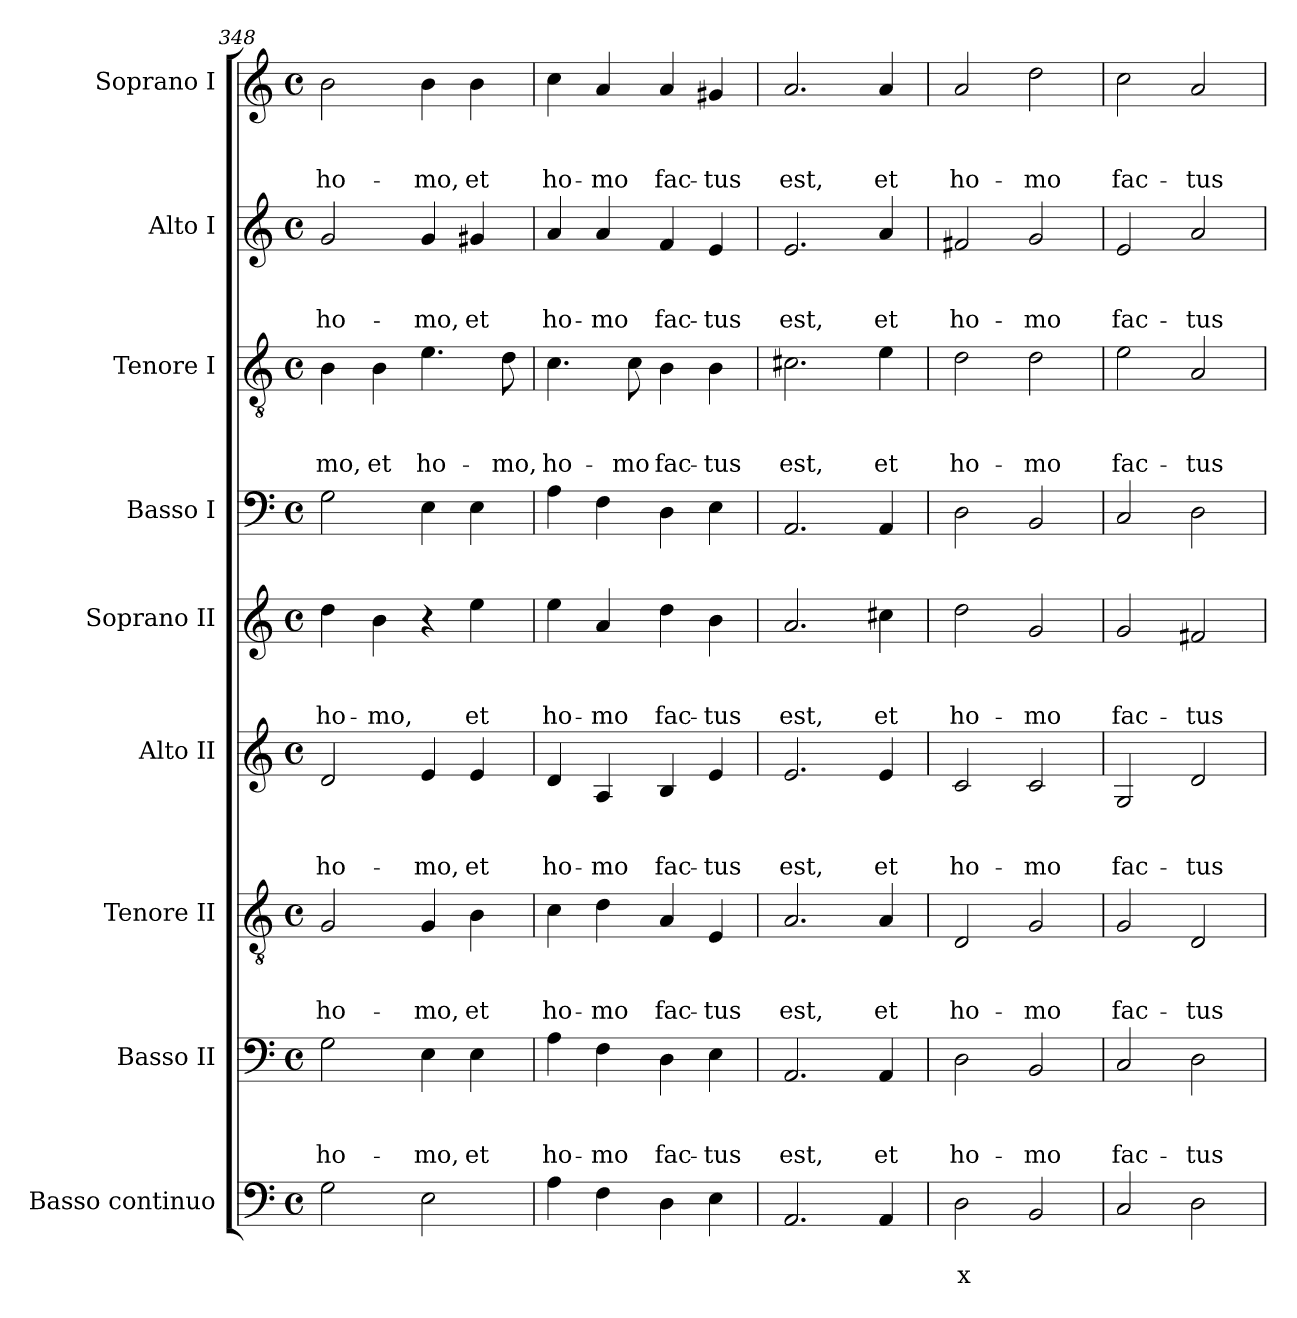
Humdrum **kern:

**kern	**text	**text	**kern	**text	**text	**text	**kern	**text	**text	**text	**kern	**text	**text	**text	**kern	**text	**text	**text	**kern	**kern	**text	**text	**text	**kern	**text	**text	**text	**kern	**text	**text	**text
*part9	*part9	*part9	*part8	*part8	*part8	*part8	*part7	*part7	*part7	*part7	*part6	*part6	*part6	*part6	*part5	*part5	*part5	*part5	*part4	*part3	*part3	*part3	*part3	*part2	*part2	*part2	*part2	*part1	*part1	*part1	*part1
*staff9	*staff9	*staff9	*staff8	*staff8	*staff8	*staff8	*staff7	*staff7	*staff7	*staff7	*staff6	*staff6	*staff6	*staff6	*staff5	*staff5	*staff5	*staff5	*staff4	*staff3	*staff3	*staff3	*staff3	*staff2	*staff2	*staff2	*staff2	*staff1	*staff1	*staff1	*staff1
*I"Basso continuo	*	*	*I"Basso II	*	*	*	*I"Tenore II	*	*	*	*I"Alto II	*	*	*	*I"Soprano II	*	*	*	*I"Basso I	*I"Tenore I	*	*	*	*I"Alto I	*	*	*	*I"Soprano I	*	*	*
*I'BC	*	*	*I'B 2	*	*	*	*I'T 2	*	*	*	*I'A 2	*	*	*	*I'S 2	*	*	*	*I'B 1	*I'T 1	*	*	*	*I'A 1	*	*	*	*I'S 1	*	*	*
!!LO:PB:g=z
*clefF4	*	*	*clefF4	*	*	*	*clefGv2	*	*	*	*clefG2	*	*	*	*clefG2	*	*	*	*clefF4	*clefGv2	*	*	*	*clefG2	*	*	*	*clefG2	*	*	*
*k[]	*	*	*k[]	*	*	*	*k[]	*	*	*	*k[]	*	*	*	*k[]	*	*	*	*k[]	*k[]	*	*	*	*k[]	*	*	*	*k[]	*	*	*
*C:	*	*	*C:	*	*	*	*C:	*	*	*	*C:	*	*	*	*C:	*	*	*	*C:	*C:	*	*	*	*C:	*	*	*	*C:	*	*	*
*M4/4	*	*	*M4/4	*	*	*	*M4/4	*	*	*	*M4/4	*	*	*	*M4/4	*	*	*	*M4/4	*M4/4	*	*	*	*M4/4	*	*	*	*M4/4	*	*	*
*met(c)	*	*	*met(c)	*	*	*	*met(c)	*	*	*	*met(c)	*	*	*	*met(c)	*	*	*	*met(c)	*met(c)	*	*	*	*met(c)	*	*	*	*met(c)	*	*	*
=348	=348	=348	=348	=348	=348	=348	=348	=348	=348	=348	=348	=348	=348	=348	=348	=348	=348	=348	=348	=348	=348	=348	=348	=348	=348	=348	=348	=348	=348	=348	=348
!	!	!	!	!	!	!LO:LY:b	!	!	!	!LO:LY:b	!	!	!	!LO:LY:b	!	!	!	!LO:LY:b	!	!	!	!	!LO:LY:b	!	!	!	!LO:LY:b	!	!	!	!LO:LY:b
2G\	.	.	2G\	.	.	ho-	2G/	.	.	ho-	2d/	.	.	ho-	4dd\	.	.	ho-	2G\	4B\	.	.	-mo,	2g/	.	.	ho-	2b\	.	.	ho-
!	!	!	!	!	!	!	!	!	!	!	!	!	!	!	!	!	!	!LO:LY:b	!	!	!	!	!LO:LY:b	!	!	!	!	!	!	!	!
.	.	.	.	.	.	.	.	.	.	.	.	.	.	.	4b\	.	.	-mo,	.	4B\	.	.	et	.	.	.	.	.	.	.	.
!	!	!	!	!	!	!LO:LY:b	!	!	!	!LO:LY:b	!	!	!	!LO:LY:b	!	!	!	!	!	!	!	!	!LO:LY:b	!	!	!	!LO:LY:b	!	!	!	!LO:LY:b
2E\	.	.	4E\	.	.	-mo,	4G/	.	.	-mo,	4e/	.	.	-mo,	4r	.	.	.	4E\	4.e\	.	.	ho-	4g/	.	.	-mo,	4b\	.	.	-mo,
!	!	!	!	!	!	!LO:LY:b	!	!	!	!LO:LY:b	!	!	!	!LO:LY:b	!	!	!	!LO:LY:b	!	!	!	!	!	!	!	!	!LO:LY:b	!	!	!	!LO:LY:b
.	.	.	4E\	.	.	et	4B\	.	.	et	4e/	.	.	et	4ee\	.	.	et	4E\	.	.	.	.	4g#X/	.	.	et	4b\	.	.	et
!	!	!	!	!	!	!	!	!	!	!	!	!	!	!	!	!	!	!	!	!	!	!	!LO:LY:b	!	!	!	!	!	!	!	!
.	.	.	.	.	.	.	.	.	.	.	.	.	.	.	.	.	.	.	.	8d\	.	.	-mo,	.	.	.	.	.	.	.	.
=349	=349	=349	=349	=349	=349	=349	=349	=349	=349	=349	=349	=349	=349	=349	=349	=349	=349	=349	=349	=349	=349	=349	=349	=349	=349	=349	=349	=349	=349	=349	=349
!	!	!	!	!	!	!LO:LY:b	!	!	!	!LO:LY:b	!	!	!	!LO:LY:b	!	!	!	!LO:LY:b	!	!	!	!	!LO:LY:b	!	!	!	!LO:LY:b	!	!	!	!LO:LY:b
4A\	.	.	4A\	.	.	ho-	4c\	.	.	ho-	4d/	.	.	ho-	4ee\	.	.	ho-	4A\	4.c\	.	.	ho-	4a/	.	.	ho-	4cc\	.	.	ho-
!	!	!	!	!	!	!LO:LY:b	!	!	!	!LO:LY:b	!	!	!	!LO:LY:b	!	!	!	!LO:LY:b	!	!	!	!	!	!	!	!	!LO:LY:b	!	!	!	!LO:LY:b
4F\	.	.	4F\	.	.	-mo	4d\	.	.	-mo	4A/	.	.	-mo	4a/	.	.	-mo	4F\	.	.	.	.	4a/	.	.	-mo	4a/	.	.	-mo
!	!	!	!	!	!	!	!	!	!	!	!	!	!	!	!	!	!	!	!	!	!	!	!LO:LY:b	!	!	!	!	!	!	!	!
.	.	.	.	.	.	.	.	.	.	.	.	.	.	.	.	.	.	.	.	8c\	.	.	-mo	.	.	.	.	.	.	.	.
!	!	!	!	!	!	!LO:LY:b	!	!	!	!LO:LY:b	!	!	!	!LO:LY:b	!	!	!	!LO:LY:b	!	!	!	!	!LO:LY:b	!	!	!	!LO:LY:b	!	!	!	!LO:LY:b
4D\	.	.	4D\	.	.	fac-	4A/	.	.	fac-	4B/	.	.	fac-	4dd\	.	.	fac-	4D\	4B\	.	.	fac-	4f/	.	.	fac-	4a/	.	.	fac-
!	!	!	!	!	!	!LO:LY:b	!	!	!	!LO:LY:b	!	!	!	!LO:LY:b	!	!	!	!LO:LY:b	!	!	!	!	!LO:LY:b	!	!	!	!LO:LY:b	!	!	!	!LO:LY:b
4E\	.	.	4E\	.	.	-tus	4E/	.	.	-tus	4e/	.	.	-tus	4b\	.	.	-tus	4E\	4B\	.	.	-tus	4e/	.	.	-tus	4g#X/	.	.	-tus
=350	=350	=350	=350	=350	=350	=350	=350	=350	=350	=350	=350	=350	=350	=350	=350	=350	=350	=350	=350	=350	=350	=350	=350	=350	=350	=350	=350	=350	=350	=350	=350
!	!	!	!	!	!	!LO:LY:b	!	!	!	!LO:LY:b	!	!	!	!LO:LY:b	!	!	!	!LO:LY:b	!	!	!	!	!LO:LY:b	!	!	!	!LO:LY:b	!	!	!	!LO:LY:b
2.AA/	.	.	2.AA/	.	.	est,	2.A/	.	.	est,	2.e/	.	.	est,	2.a/	.	.	est,	2.AA/	2.c#X\	.	.	est,	2.e/	.	.	est,	2.a/	.	.	est,
!	!	!	!	!	!	!LO:LY:b	!	!	!	!LO:LY:b	!	!	!	!LO:LY:b	!	!	!	!LO:LY:b	!	!	!	!	!LO:LY:b	!	!	!	!LO:LY:b	!	!	!	!LO:LY:b
4AA/	.	.	4AA/	.	.	et	4A/	.	.	et	4e/	.	.	et	4cc#X\	.	.	et	4AA/	4e\	.	.	et	4a/	.	.	et	4a/	.	.	et
=351	=351	=351	=351	=351	=351	=351	=351	=351	=351	=351	=351	=351	=351	=351	=351	=351	=351	=351	=351	=351	=351	=351	=351	=351	=351	=351	=351	=351	=351	=351	=351
!	!	!LO:LY:b	!	!	!	!LO:LY:b	!	!	!	!LO:LY:b	!	!	!	!LO:LY:b	!	!	!	!LO:LY:b	!	!	!	!	!LO:LY:b	!	!	!	!LO:LY:b	!	!	!	!LO:LY:b
2D\	.	x	2D\	.	.	ho-	2D/	.	.	ho-	2c/	.	.	ho-	2dd\	.	.	ho-	2D\	2d\	.	.	ho-	2f#X/	.	.	ho-	2a/	.	.	ho-
!	!	!	!	!	!	!LO:LY:b	!	!	!	!LO:LY:b	!	!	!	!LO:LY:b	!	!	!	!LO:LY:b	!	!	!	!	!LO:LY:b	!	!	!	!LO:LY:b	!	!	!	!LO:LY:b
2BB/	.	.	2BB/	.	.	-mo	2G/	.	.	-mo	2c/	.	.	-mo	2g/	.	.	-mo	2BB/	2d\	.	.	-mo	2g/	.	.	-mo	2dd\	.	.	-mo
=352	=352	=352	=352	=352	=352	=352	=352	=352	=352	=352	=352	=352	=352	=352	=352	=352	=352	=352	=352	=352	=352	=352	=352	=352	=352	=352	=352	=352	=352	=352	=352
!	!	!	!	!	!	!LO:LY:b	!	!	!	!LO:LY:b	!	!	!	!LO:LY:b	!	!	!	!LO:LY:b	!	!	!	!	!LO:LY:b	!	!	!	!LO:LY:b	!	!	!	!LO:LY:b
2C/	.	.	2C/	.	.	fac-	2G/	.	.	fac-	2G/	.	.	fac-	2g/	.	.	fac-	2C/	2e\	.	.	fac-	2e/	.	.	fac-	2cc\	.	.	fac-
!	!	!	!	!	!	!LO:LY:b	!	!	!	!LO:LY:b	!	!	!	!LO:LY:b	!	!	!	!LO:LY:b	!	!	!	!	!LO:LY:b	!	!	!	!LO:LY:b	!	!	!	!LO:LY:b
2D\	.	.	2D\	.	.	-tus	2D/	.	.	-tus	2d/	.	.	-tus	2f#X/	.	.	-tus	2D\	2A/	.	.	-tus	2a/	.	.	-tus	2a/	.	.	-tus
=	=	=	=	=	=	=	=	=	=	=	=	=	=	=	=	=	=	=	=	=	=	=	=	=	=	=	=	=	=	=	=
*-	*-	*-	*-	*-	*-	*-	*-	*-	*-	*-	*-	*-	*-	*-	*-	*-	*-	*-	*-	*-	*-	*-	*-	*-	*-	*-	*-	*-	*-	*-	*-
